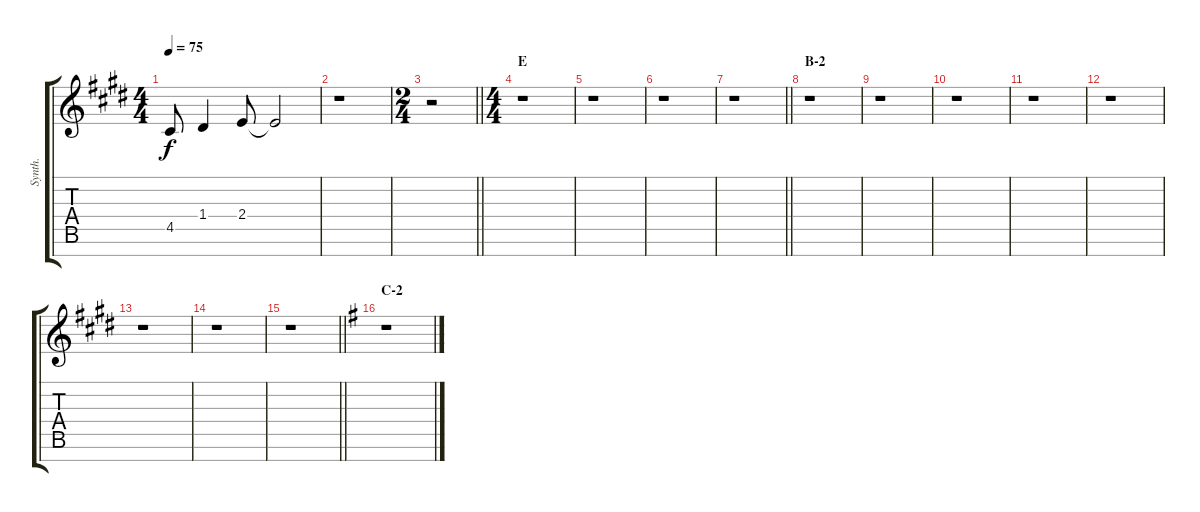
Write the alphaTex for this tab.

\track ("Synth." "Synth.") {instrument lead2sawtooth}
\staff {score tabs}
\tuning (E5 B4 G4 D4 A3 E3 B2) {hide}
\ts (4 4)
\tempo 75
\clef g2
\ks e
4.5{t}.8{dy f} 1.4.4 2.4.8 2.4{t}.2 |
r.1 |
\ts (2 4)
\barLineRight lightlight
r.2 |
\ts (4 4)
\section ("" "E")
r.1 |
r.1 |
r.1 |
\barLineRight lightlight
r.1 |
\section ("" "B-2")
r.1 |
r.1 |
r.1 |
r.1 |
r.1 |
r.1 |
r.1 |
\barLineRight lightlight
r.1 |
\section ("" "C-2")
\ks g
r.1
